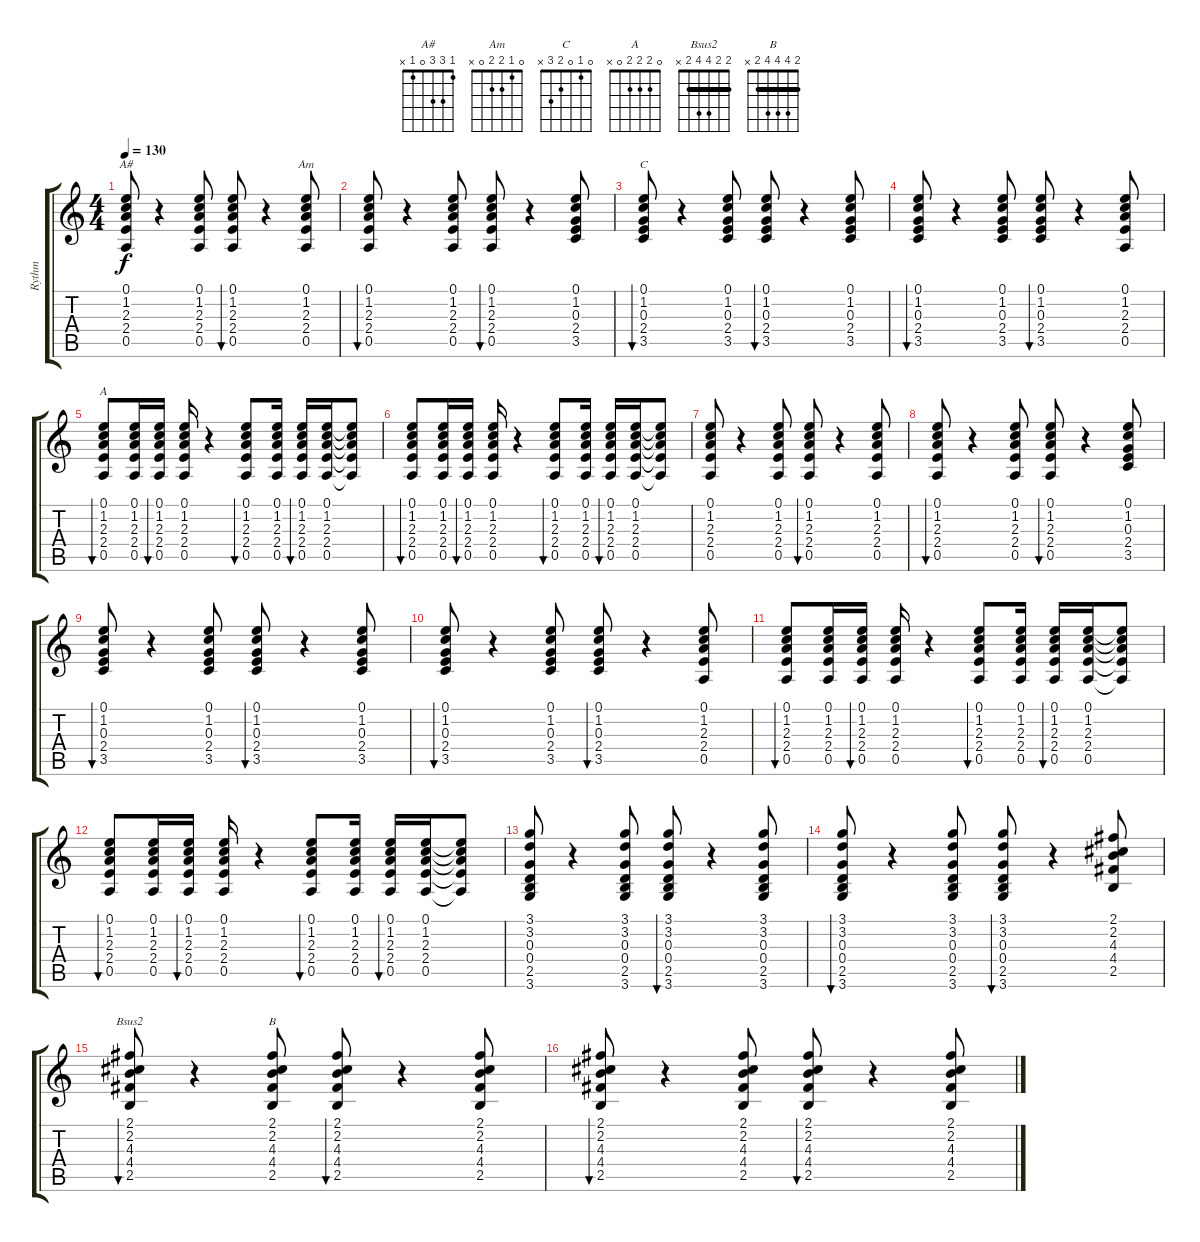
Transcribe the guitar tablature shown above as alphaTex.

\track ("Rythm" "Rythm") {instrument acousticguitarnylon}
\staff {score tabs}
\tuning (E4 B3 G3 D3 A2 E2) {hide}
\chord ("A#" 1 3 3 0 1 x)
\chord ("Am" 0 1 2 2 0 x)
\chord ("C" 0 1 0 2 3 x)
\chord ("A" 0 2 2 2 0 x)
\chord ("Bsus2" 2 2 4 4 2 x) {barre 2}
\chord ("B" 2 4 4 4 2 x) {barre 2}
\ts (4 4)
\tempo 130
\clef g2
\ks c
(0.1 1.2 2.3 2.4 0.5).8{ch "A#" dy f instrument acousticguitarnylon} r.4 (0.1 1.2 2.3 2.4 0.5).8 (0.1 1.2 2.3 2.4 0.5).8{bu 30} r.4 (0.1 1.2 2.3 2.4 0.5).8{ch "Am"} |
(0.1 1.2 2.3 2.4 0.5).8{bu 30} r.4 (0.1 1.2 2.3 2.4 0.5).8 (0.1 1.2 2.3 2.4 0.5).8{bu 30} r.4 (0.1 1.2 0.3 2.4 3.5).8 |
(0.1 1.2 0.3 2.4 3.5).8{bu 30 ch "C"} r.4 (0.1 1.2 0.3 2.4 3.5).8 (0.1 1.2 0.3 2.4 3.5).8{bu 30} r.4 (0.1 1.2 0.3 2.4 3.5).8 |
(0.1 1.2 0.3 2.4 3.5).8{bu 30} r.4 (0.1 1.2 0.3 2.4 3.5).8 (0.1 1.2 0.3 2.4 3.5).8{bu 30} r.4 (0.1 1.2 2.3 2.4 0.5).8 |
(0.1 1.2 2.3 2.4 0.5).8{bu 30 ch "A"} (0.1 1.2 2.3 2.4 0.5).16 (0.1 1.2 2.3 2.4 0.5).16{bu 30} (0.1 1.2 2.3 2.4 0.5).16 r.4 (0.1 1.2 2.3 2.4 0.5).8{bu 30} (0.1 1.2 2.3 2.4 0.5).16 (0.1 1.2 2.3 2.4 0.5).16{bu 30} (0.1 1.2 2.3 2.4 0.5).16 (0.1{t} 1.2{t} 2.3{t} 2.4{t} 0.5{t}).8 |
(0.1 1.2 2.3 2.4 0.5).8{bu 30} (0.1 1.2 2.3 2.4 0.5).16 (0.1 1.2 2.3 2.4 0.5).16{bu 30} (0.1 1.2 2.3 2.4 0.5).16 r.4 (0.1 1.2 2.3 2.4 0.5).8{bu 30} (0.1 1.2 2.3 2.4 0.5).16 (0.1 1.2 2.3 2.4 0.5).16{bu 30} (0.1 1.2 2.3 2.4 0.5).16 (0.1{t} 1.2{t} 2.3{t} 2.4{t} 0.5{t}).8 |
(0.1 1.2 2.3 2.4 0.5).8 r.4 (0.1 1.2 2.3 2.4 0.5).8 (0.1 1.2 2.3 2.4 0.5).8{bu 30} r.4 (0.1 1.2 2.3 2.4 0.5).8 |
(0.1 1.2 2.3 2.4 0.5).8{bu 30} r.4 (0.1 1.2 2.3 2.4 0.5).8 (0.1 1.2 2.3 2.4 0.5).8{bu 30} r.4 (0.1 1.2 0.3 2.4 3.5).8 |
(0.1 1.2 0.3 2.4 3.5).8{bu 30} r.4 (0.1 1.2 0.3 2.4 3.5).8 (0.1 1.2 0.3 2.4 3.5).8{bu 30} r.4 (0.1 1.2 0.3 2.4 3.5).8 |
(0.1 1.2 0.3 2.4 3.5).8{bu 30} r.4 (0.1 1.2 0.3 2.4 3.5).8 (0.1 1.2 0.3 2.4 3.5).8{bu 30} r.4 (0.1 1.2 2.3 2.4 0.5).8 |
(0.1 1.2 2.3 2.4 0.5).8{bu 30} (0.1 1.2 2.3 2.4 0.5).16 (0.1 1.2 2.3 2.4 0.5).16{bu 30} (0.1 1.2 2.3 2.4 0.5).16 r.4 (0.1 1.2 2.3 2.4 0.5).8{bu 30} (0.1 1.2 2.3 2.4 0.5).16 (0.1 1.2 2.3 2.4 0.5).16{bu 30} (0.1 1.2 2.3 2.4 0.5).16 (0.1{t} 1.2{t} 2.3{t} 2.4{t} 0.5{t}).8 |
(0.1 1.2 2.3 2.4 0.5).8{bu 30} (0.1 1.2 2.3 2.4 0.5).16 (0.1 1.2 2.3 2.4 0.5).16{bu 30} (0.1 1.2 2.3 2.4 0.5).16 r.4 (0.1 1.2 2.3 2.4 0.5).8{bu 30} (0.1 1.2 2.3 2.4 0.5).16 (0.1 1.2 2.3 2.4 0.5).16{bu 30} (0.1 1.2 2.3 2.4 0.5).16 (0.1{t} 1.2{t} 2.3{t} 2.4{t} 0.5{t}).8 |
(3.1 3.2 0.3 0.4 2.5 3.6).8 r.4 (3.1 3.2 0.3 0.4 2.5 3.6).8 (3.1 3.2 0.3 0.4 2.5 3.6).8{bu 30} r.4 (3.1 3.2 0.3 0.4 2.5 3.6).8 |
(3.1 3.2 0.3 0.4 2.5 3.6).8{bu 30} r.4 (3.1 3.2 0.3 0.4 2.5 3.6).8 (3.1 3.2 0.3 0.4 2.5 3.6).8{bu 30} r.4 (2.1 2.2 4.3 4.4 2.5).8 |
(2.1 2.2 4.3 4.4 2.5).8{bu 30 ch "Bsus2"} r.4 (2.1 2.2 4.3 4.4 2.5).8{ch "B"} (2.1 2.2 4.3 4.4 2.5).8{bu 30} r.4 (2.1 2.2 4.3 4.4 2.5).8 |
(2.1 2.2 4.3 4.4 2.5).8{bu 30} r.4 (2.1 2.2 4.3 4.4 2.5).8 (2.1 2.2 4.3 4.4 2.5).8{bu 30} r.4 (2.1 2.2 4.3 4.4 2.5).8
